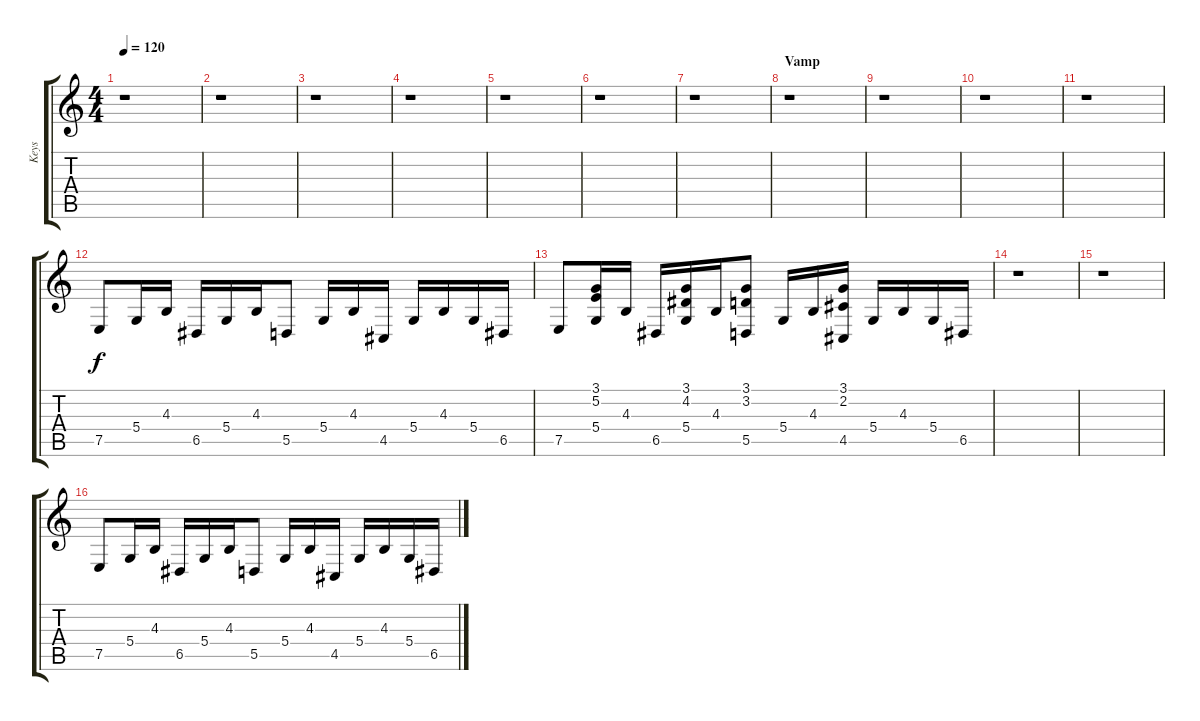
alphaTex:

\track ("Keys" "Keys") {instrument stringensemble1}
\staff {score tabs}
\tuning (E4 B3 G3 D3 A2 E2) {hide}
\ts (4 4)
\tempo 120
\clef g2
\ks c
r.1{dy fff} |
r.1 |
r.1 |
r.1 |
r.1 |
r.1 |
r.1 |
\section ("" "Vamp")
r.1 |
r.1 |
r.1 |
r.1 |
7.5.8{dy f volume 10 instrument acousticgrandpiano} 5.4.16 4.3.16 6.5.16 5.4.16 4.3.16 5.5.8 5.4.16 4.3.16 4.5.16 5.4.16 4.3.16 5.4.16 6.5.16 |
7.5.8{instrument acousticgrandpiano} (3.1 5.2 5.4).16 4.3.16 6.5.16 (3.1 4.2 5.4).16 4.3.16 (3.1 3.2 5.5).8 5.4.16 4.3.16 (3.1 2.2 4.5).16 5.4.16 4.3.16 5.4.16 6.5.16 |
r.1 |
r.1 |
7.5.8{instrument acousticgrandpiano} 5.4.16 4.3.16 6.5.16 5.4.16 4.3.16 5.5.8 5.4.16 4.3.16 4.5.16 5.4.16 4.3.16 5.4.16 6.5.16
